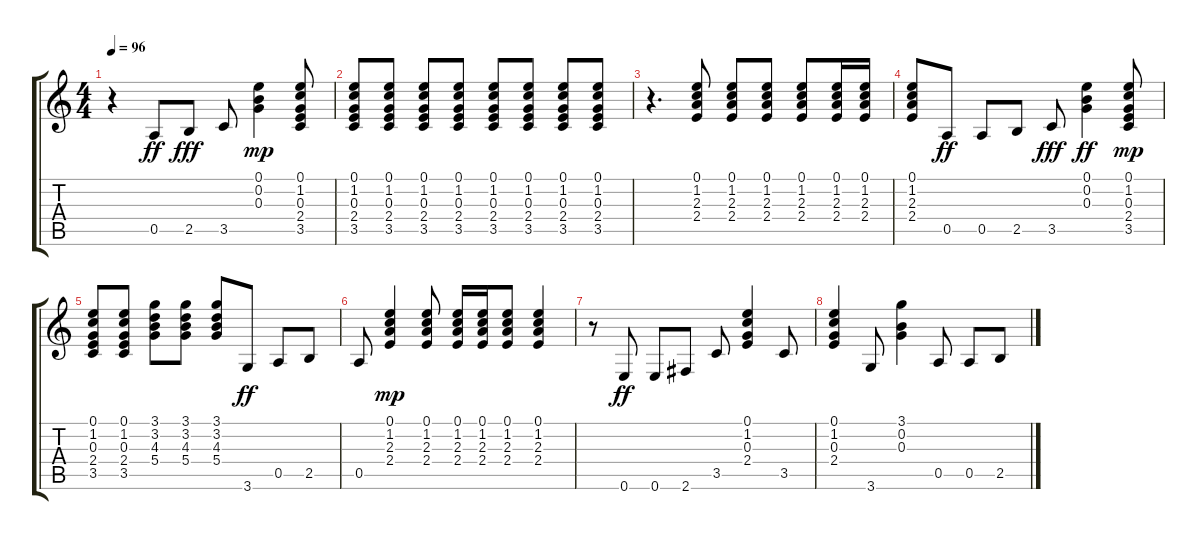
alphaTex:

\track "" {instrument acousticguitarsteel}
\staff {score tabs}
\tuning (E4 B3 G3 D3 A2 E2) {hide}
\ts (4 4)
\tempo 96
\clef g2
\ks c
r.4{dy mp} 0.5.8{dy ff} 2.5.8{dy fff} 3.5.8 (0.1 0.2 0.3).4{dy mp} (0.1 1.2 0.3 2.4 3.5).8 |
(0.1 1.2 0.3 2.4 3.5).8 (0.1 1.2 0.3 2.4 3.5).8 (0.1 1.2 0.3 2.4 3.5).8 (0.1 1.2 0.3 2.4 3.5).8 (0.1 1.2 0.3 2.4 3.5).8 (0.1 1.2 0.3 2.4 3.5).8 (0.1 1.2 0.3 2.4 3.5).8 (0.1 1.2 0.3 2.4 3.5).8 |
r.4{d} (0.1 1.2 2.3 2.4).8 (0.1 1.2 2.3 2.4).8 (0.1 1.2 2.3 2.4).8 (0.1 1.2 2.3 2.4).8 (0.1 1.2 2.3 2.4).16 (0.1 1.2 2.3 2.4).16 |
(0.1 1.2 2.3 2.4).8 0.5.8{dy ff} 0.5.8 2.5.8 3.5.8{dy fff} (0.1 0.2 0.3).4{dy ff} (0.1 1.2 0.3 2.4 3.5).8{dy mp} |
(0.1 1.2 0.3 2.4 3.5).8 (0.1 1.2 0.3 2.4 3.5).8 (3.1 3.2 4.3 5.4).8 (3.1 3.2 4.3 5.4).8 (3.1 3.2 4.3 5.4).8 3.6.8{dy ff} 0.5.8 2.5.8 |
0.5.8 (0.1 1.2 2.3 2.4).4{dy mp} (0.1 1.2 2.3 2.4).8 (0.1 1.2 2.3 2.4).16 (0.1 1.2 2.3 2.4).16 (0.1 1.2 2.3 2.4).8 (0.1 1.2 2.3 2.4).4 |
r.8 0.6.8{dy ff} 0.6.8 2.6.8 3.5.8 (0.1 1.2 0.3 2.4).4 3.5.8 |
(0.1 1.2 0.3 2.4).4 3.6.8 (3.1 0.2 0.3).4 0.5.8 0.5.8 2.5.8
